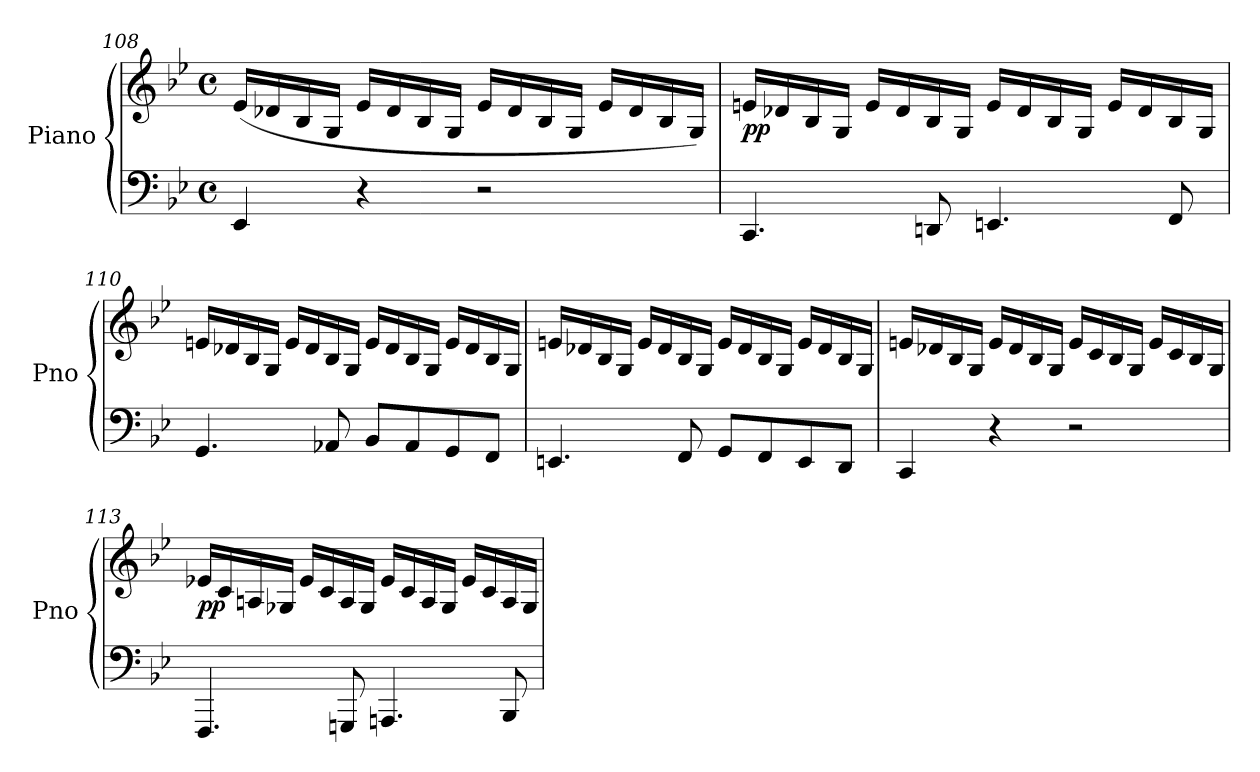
**kern	**kern	**dynam
*part1	*part1	*part1
*staff2	*staff1	*staff1/2
*I"Piano	*	*
*I'Pno	*	*
*clefF4	*clefG2	*
*k[b-e-]	*k[b-e-]	*
*B-:	*B-:	*
*M4/4	*M4/4	*
*met(c)	*met(c)	*
=108	=108	=108
4EE-/	(<16e-/LL	.
.	16d-X/	.
.	16B-/	.
.	16G/JJ	.
4r	16e-/LL	.
.	16d-/	.
.	16B-/	.
.	16G/JJ	.
2r	16e-/LL	.
.	16d-/	.
.	16B-/	.
.	16G/JJ	.
.	16e-/LL	.
.	16d-/	.
.	16B-/	.
.	16G/JJ)	.
=109	=109	=109
!	!	!LO:DY:b
4.CC/	16en/LL	pp
.	16d-X/	.
.	16B-/	.
.	16G/JJ	.
.	16e/LL	.
.	16d-/	.
8DDn/	16B-/	.
.	16G/JJ	.
4.EEn/	16e/LL	.
.	16d-/	.
.	16B-/	.
.	16G/JJ	.
.	16e/LL	.
.	16d-/	.
8FF/	16B-/	.
.	16G/JJ	.
=110	=110	=110
4.GG/	16en/LL	.
.	16d-X/	.
.	16B-/	.
.	16G/JJ	.
.	16e/LL	.
.	16d-/	.
8AA-X/	16B-/	.
.	16G/JJ	.
8BB-/L	16e/LL	.
.	16d-/	.
8AA-/	16B-/	.
.	16G/JJ	.
8GG/	16e/LL	.
.	16d-/	.
8FF/J	16B-/	.
.	16G/JJ	.
=111	=111	=111
4.EEn/	16en/LL	.
.	16d-X/	.
.	16B-/	.
.	16G/JJ	.
.	16e/LL	.
.	16d-/	.
8FF/	16B-/	.
.	16G/JJ	.
8GG/L	16e/LL	.
.	16d-/	.
8FF/	16B-/	.
.	16G/JJ	.
8EE/	16e/LL	.
.	16d-/	.
8DD/J	16B-/	.
.	16G/JJ	.
=112	=112	=112
4CC/	16en/LL	.
.	16d-X/	.
.	16B-/	.
.	16G/JJ	.
4r	16e/LL	.
.	16d-/	.
.	16B-/	.
.	16G/JJ	.
2r	16e/LL	.
.	16c/	.
.	16B-/	.
.	16G/JJ	.
.	16e/LL	.
.	16c/	.
.	16B-/	.
.	16G/JJ	.
=113	=113	=113
!	!	!LO:DY:b
4.FFF/	16e-X/LL	pp
.	16c/	.
.	16An/	.
.	16G-X/JJ	.
.	16e-/LL	.
.	16c/	.
8GGGn/	16A/	.
.	16G-/JJ	.
4.AAAn/	16e-/LL	.
.	16c/	.
.	16A/	.
.	16G-/JJ	.
.	16e-/LL	.
.	16c/	.
8BBB-/	16A/	.
.	16G-/JJ	.
=	=	=
*-	*-	*-
